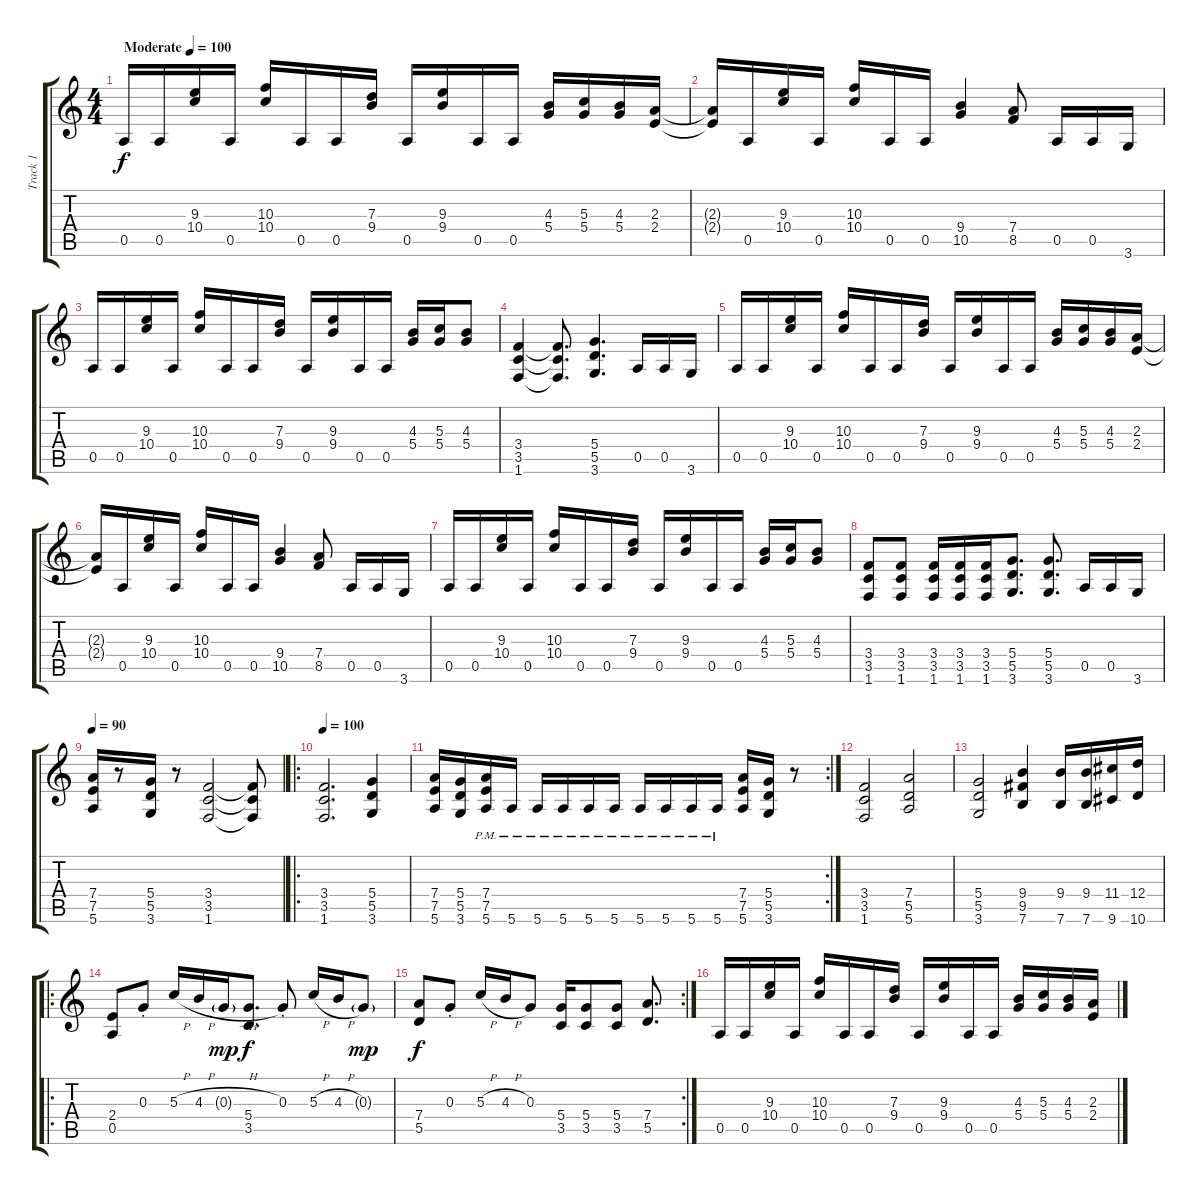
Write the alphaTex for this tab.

\track ("Track 1" "Track 1") {instrument distortionguitar}
\staff {score tabs}
\tuning (E4 B3 G3 D3 A2 E2) {hide}
\ts (4 4)
\tempo (100 "Moderate")
\clef g2
\ks c
0.5.16{dy f volume 13 instrument distortionguitar} 0.5.16 (9.3 10.4).16 0.5.16 (10.3 10.4).16 0.5.16 0.5.16 (7.3 9.4).16 0.5.16 (9.3 9.4).16 0.5.16 0.5.16 (4.3 5.4).16 (5.3 5.4).16 (4.3 5.4).16 (2.3 2.4).16 |
(2.3{t} 2.4{t}).16 0.5.16 (9.3 10.4).16 0.5.16 (10.3 10.4).16 0.5.16 0.5.16 (9.4 10.5).4 (7.4 8.5).8 0.5.16 0.5.16 3.6.16 |
0.5.16 0.5.16 (9.3 10.4).16 0.5.16 (10.3 10.4).16 0.5.16 0.5.16 (7.3 9.4).16 0.5.16 (9.3 9.4).16 0.5.16 0.5.16 (4.3 5.4).16 (5.3 5.4).16 (4.3 5.4).8 |
(3.4 3.5 1.6).4 (3.4{t} 3.5{t} 1.6{t}).8{d} (5.4 5.5 3.6).4{d} 0.5.16 0.5.16 3.6.16 |
0.5.16 0.5.16 (9.3 10.4).16 0.5.16 (10.3 10.4).16 0.5.16 0.5.16 (7.3 9.4).16 0.5.16 (9.3 9.4).16 0.5.16 0.5.16 (4.3 5.4).16 (5.3 5.4).16 (4.3 5.4).16 (2.3 2.4).16 |
(2.3{t} 2.4{t}).16 0.5.16 (9.3 10.4).16 0.5.16 (10.3 10.4).16 0.5.16 0.5.16 (9.4 10.5).4 (7.4 8.5).8 0.5.16 0.5.16 3.6.16 |
0.5.16 0.5.16 (9.3 10.4).16 0.5.16 (10.3 10.4).16 0.5.16 0.5.16 (7.3 9.4).16 0.5.16 (9.3 9.4).16 0.5.16 0.5.16 (4.3 5.4).16 (5.3 5.4).16 (4.3 5.4).8 |
(3.4 3.5 1.6).8 (3.4 3.5 1.6).8 (3.4 3.5 1.6).16 (3.4 3.5 1.6).16 (3.4 3.5 1.6).16 (5.4 5.5 3.6).8{d} (5.4 5.5 3.6).8{d} 0.5.16 0.5.16 3.6.16 |
\tempo 90
(7.4 7.5 5.6).16 r.8 (5.4 5.5 3.6).16 r.8 (3.4 3.5 1.6).2 (3.4{t} 3.5{t} 1.6{t}).8 |
\ro
\tempo 100
(3.4 3.5 1.6).2{d} (5.4 5.5 3.6).4 |
\rc 2
(7.4 7.5 5.6).16 (5.4 5.5 3.6).16 (7.4 7.5 5.6{pm}).16 5.6{pm}.16 5.6{pm}.16 5.6{pm}.16 5.6{pm}.16 5.6{pm}.16 5.6{pm}.16 5.6{pm}.16 5.6{pm}.16 5.6{pm}.16 (7.4 7.5 5.6).16 (5.4 5.5 3.6).16 r.8 |
(3.4 3.5 1.6).2 (7.4 5.5 5.6).2 |
(5.4 5.5 3.6).2 (9.4 9.5 7.6).4 (9.4 7.6).16 (9.4 7.6).16 (11.4 9.6).16 (12.4 10.6).16 |
\ro
(2.4 0.5).8 0.3{st}.8 5.3{h}.16 4.3{h}.16 0.3{h g}.16{dy mp} (5.4 3.5).8{d dy f} 0.3{st}.8 5.3{h}.16 4.3{h}.16 0.3{g}.8{dy mp} |
\rc 2
(7.4 5.5).8{dy f} 0.3{st}.8 5.3{h}.16 4.3{h}.16 0.3.8 (5.4 3.5).16 (5.4 3.5).8 (5.4 3.5).8 (7.4 5.5).8{d} |
0.5.16 0.5.16 (9.3 10.4).16 0.5.16 (10.3 10.4).16 0.5.16 0.5.16 (7.3 9.4).16 0.5.16 (9.3 9.4).16 0.5.16 0.5.16 (4.3 5.4).16 (5.3 5.4).16 (4.3 5.4).16 (2.3 2.4).16
